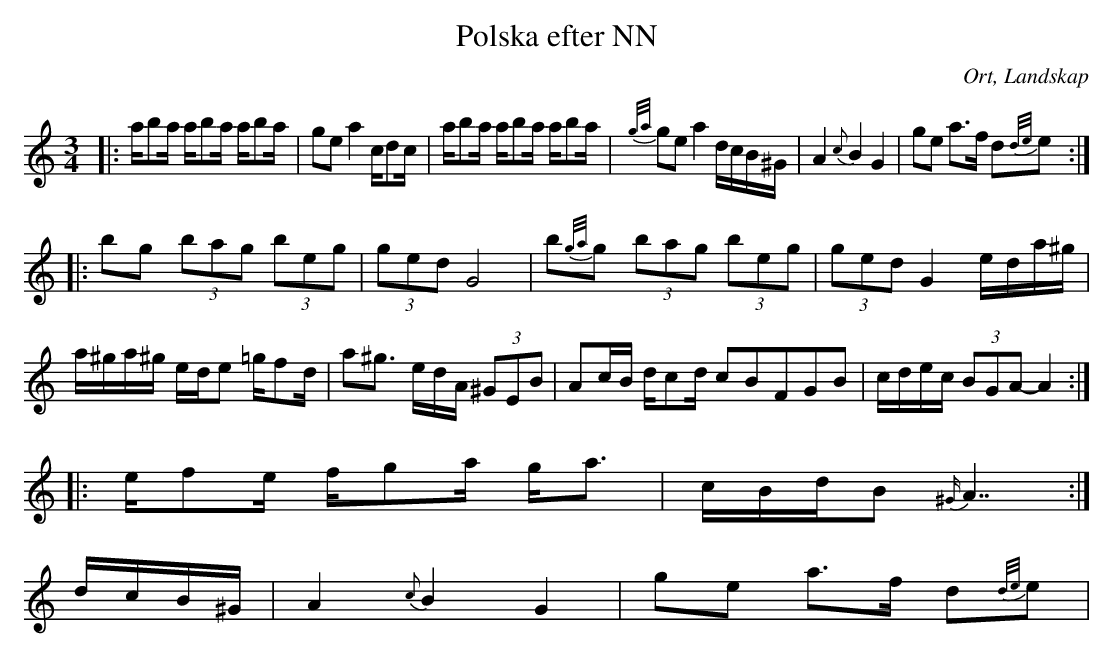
X:1
T:Polska efter NN
O:Ort, Landskap
M:3/4
L:1/8
K:C
|: a/ba/ a/ba/ a/ba/|ge a2 c/dc/| a/ba/ a/ba/ a/ba/ | {g/a/}ge a2 d/c/B/^G/| A2 {c}B2 G2 | ge a>f d{d/e/}e:|
|:bg (3bag (3beg| (3ged G4 |b{g/a/}g (3bag (3beg| (3ged G2 e/d/a/^g/| a/^g/a/^g/ e/d/e =g/fd/ |a^g3/2 /e/d/A/ (3^GEB| Ac/B/ d/cd/ c2/5B2/5F2/5G2/5B2/5|  c/d/e/c/ (3BGA-A2 :|
|:e/fe/ f/ga/ g/a3/2 | c/B/d/B {^G/}A7/2:|
d/c/B/^G/| A2 {c}B2 G2 | ge a>f d{d/e/}e|
